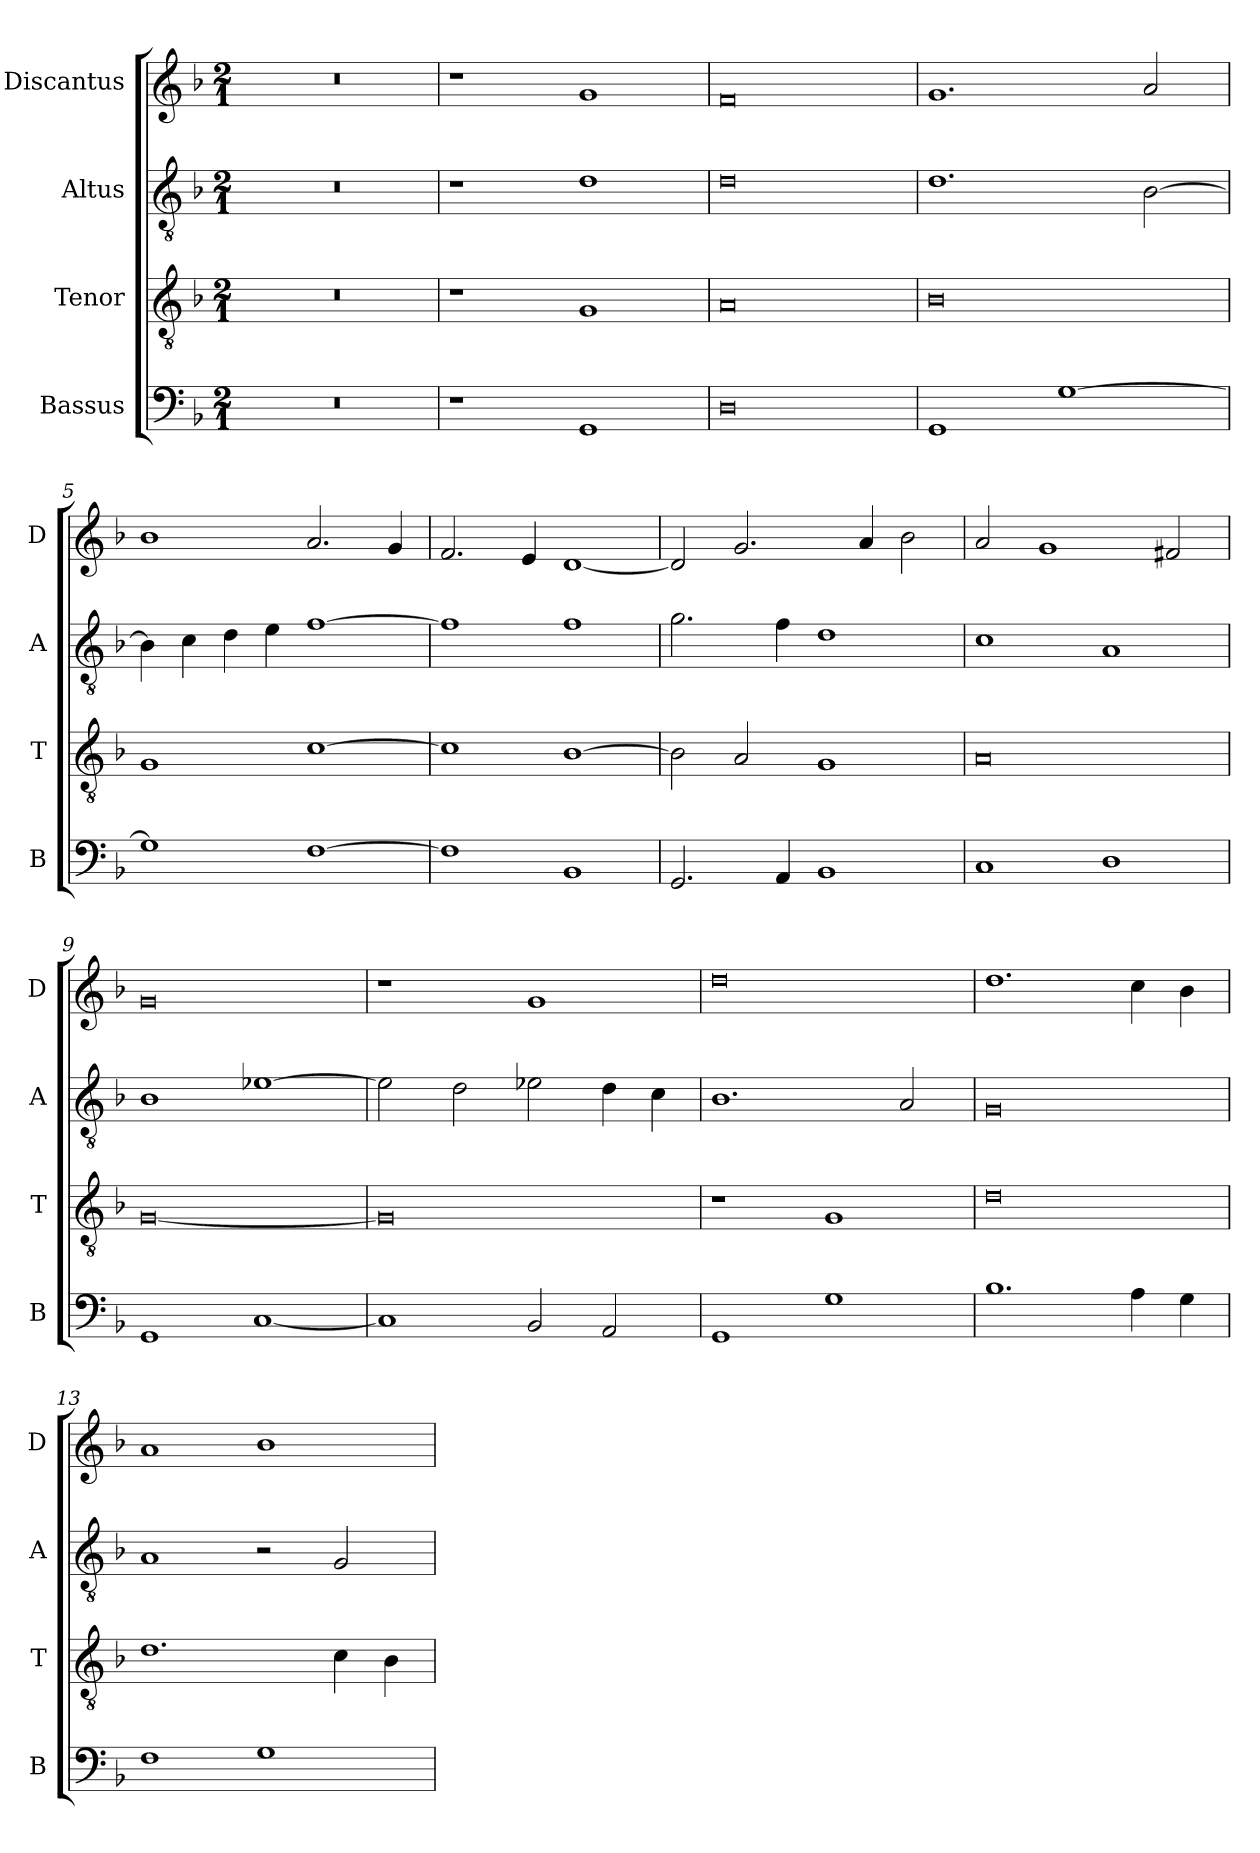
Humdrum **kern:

**kern	**kern	**kern	**kern
*part4	*part3	*part2	*part1
*staff4	*staff3	*staff2	*staff1
*I"Bassus	*I"Tenor	*I"Altus	*I"Discantus
*I'B	*I'T	*I'A	*I'D
*clefF4	*clefGv2	*clefGv2	*clefG2
*k[b-]	*k[b-]	*k[b-]	*k[b-]
*M2/1	*M2/1	*M2/1	*M2/1
=1	=1	=1	=1
0r	0r	0r	0r
=2	=2	=2	=2
1r	1r	1r	1r
1GG	1G	1d	1g
=3	=3	=3	=3
0D	0A	0d	0f
=4	=4	=4	=4
1GG	0B-	1.d	1.g
[1G	.	.	.
.	.	[2B-	2a
=5	=5	=5	=5
1G]	1G	4B-]	1b-
.	.	4c	.
.	.	4d	.
.	.	4e	.
[1F	[1c	[1f	2.a
.	.	.	4g
=6	=6	=6	=6
1F]	1c]	1f]	2.f
.	.	.	4e
1BB-	[1B-	1f	[1d
=7	=7	=7	=7
2.GG	2B-]	2.g	2d]
.	2A	.	2.g
4AA	.	4f	.
1BB-	1G	1d	.
.	.	.	4a
.	.	.	2b-
=8	=8	=8	=8
1C	0A	1c	2a
.	.	.	1g
1D	.	1A	.
.	.	.	2f#X
=9	=9	=9	=9
1GG	[0G	1B-	0g
[1C	.	[1e-X	.
=10	=10	=10	=10
1C]	0G]	2e-]	1r
.	.	2d	.
2BB-	.	2e-X	1g
2AA	.	4d	.
.	.	4c	.
=11	=11	=11	=11
1GG	1r	1.B-	0dd
1G	1G	.	.
.	.	2A	.
=12	=12	=12	=12
1.B-	0d	0G	1.dd
4A	.	.	4cc
4G	.	.	4b-
=13	=13	=13	=13
1F	1.d	1A	1a
1G	.	2r	1b-
.	4c	2G	.
.	4B-	.	.
=	=	=	=
*-	*-	*-	*-
